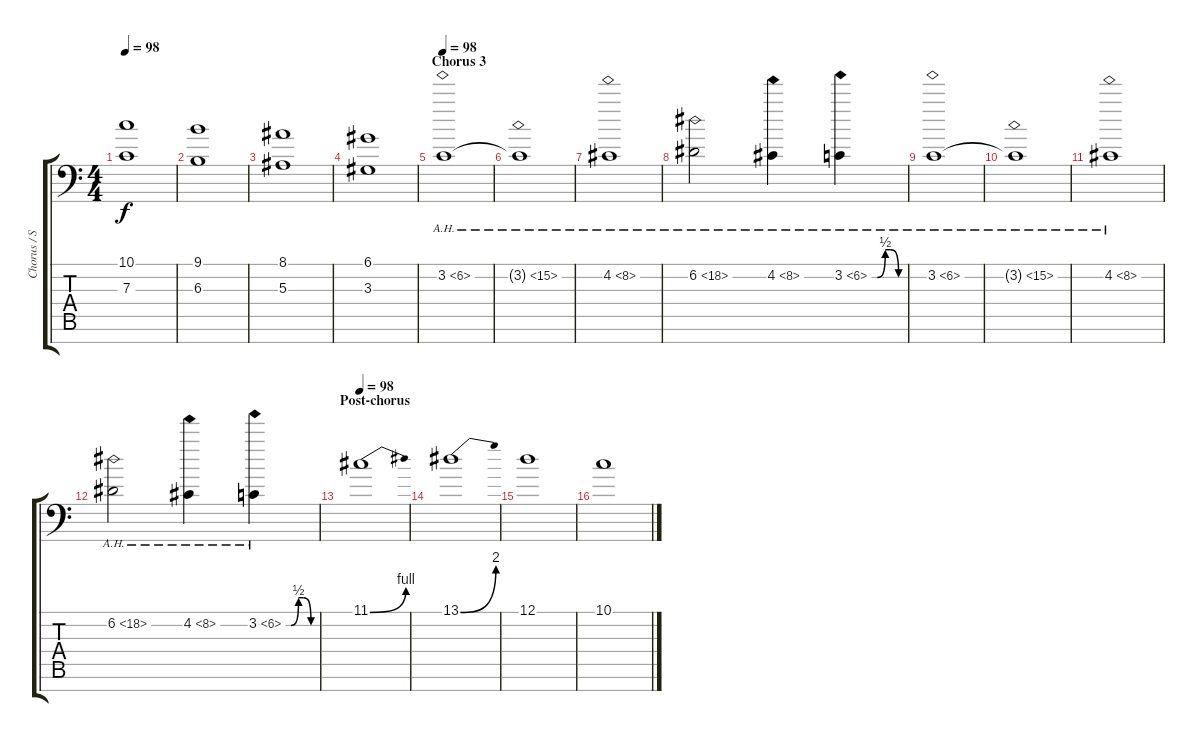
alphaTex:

\track ("Chorus / String" "Chorus / S") {instrument stringensemble2}
\staff {score tabs}
\tuning (D4 A3 F3 C3 G2 D2 A1) {hide}
\ts (4 4)
\tempo 98
\clef f4
\ks c
(10.1 7.3).1{dy f} |
(9.1 6.3).1 |
(8.1 5.3).1 |
(6.1 3.3).1 |
\section ("" "Chorus 3")
\tempo 98
3.2{ah 3}.1{volume 8 instrument choiraahs} |
3.2{ah 12 t}.1 |
4.2{ah 4}.1 |
6.2{ah 12}.2 4.2{ah 4}.4 3.2{be (custom 0 0 10 0 25 2 35 2 50 0 60 0) ah 3}.4 |
3.2{ah 3}.1 |
3.2{ah 12 t}.1 |
4.2{ah 4}.1 |
6.2{ah 12}.2 4.2{ah 4}.4 3.2{be (custom 0 0 10 0 25 2 35 2 50 0 60 0) ah 3}.4 |
\section ("" "Post-chorus")
\tempo 98
11.1{be (bend 0 0 60 4)}.1{volume 12 instrument stringensemble2} |
13.1{be (bend 0 0 60 8)}.1 |
12.1.1 |
10.1.1
